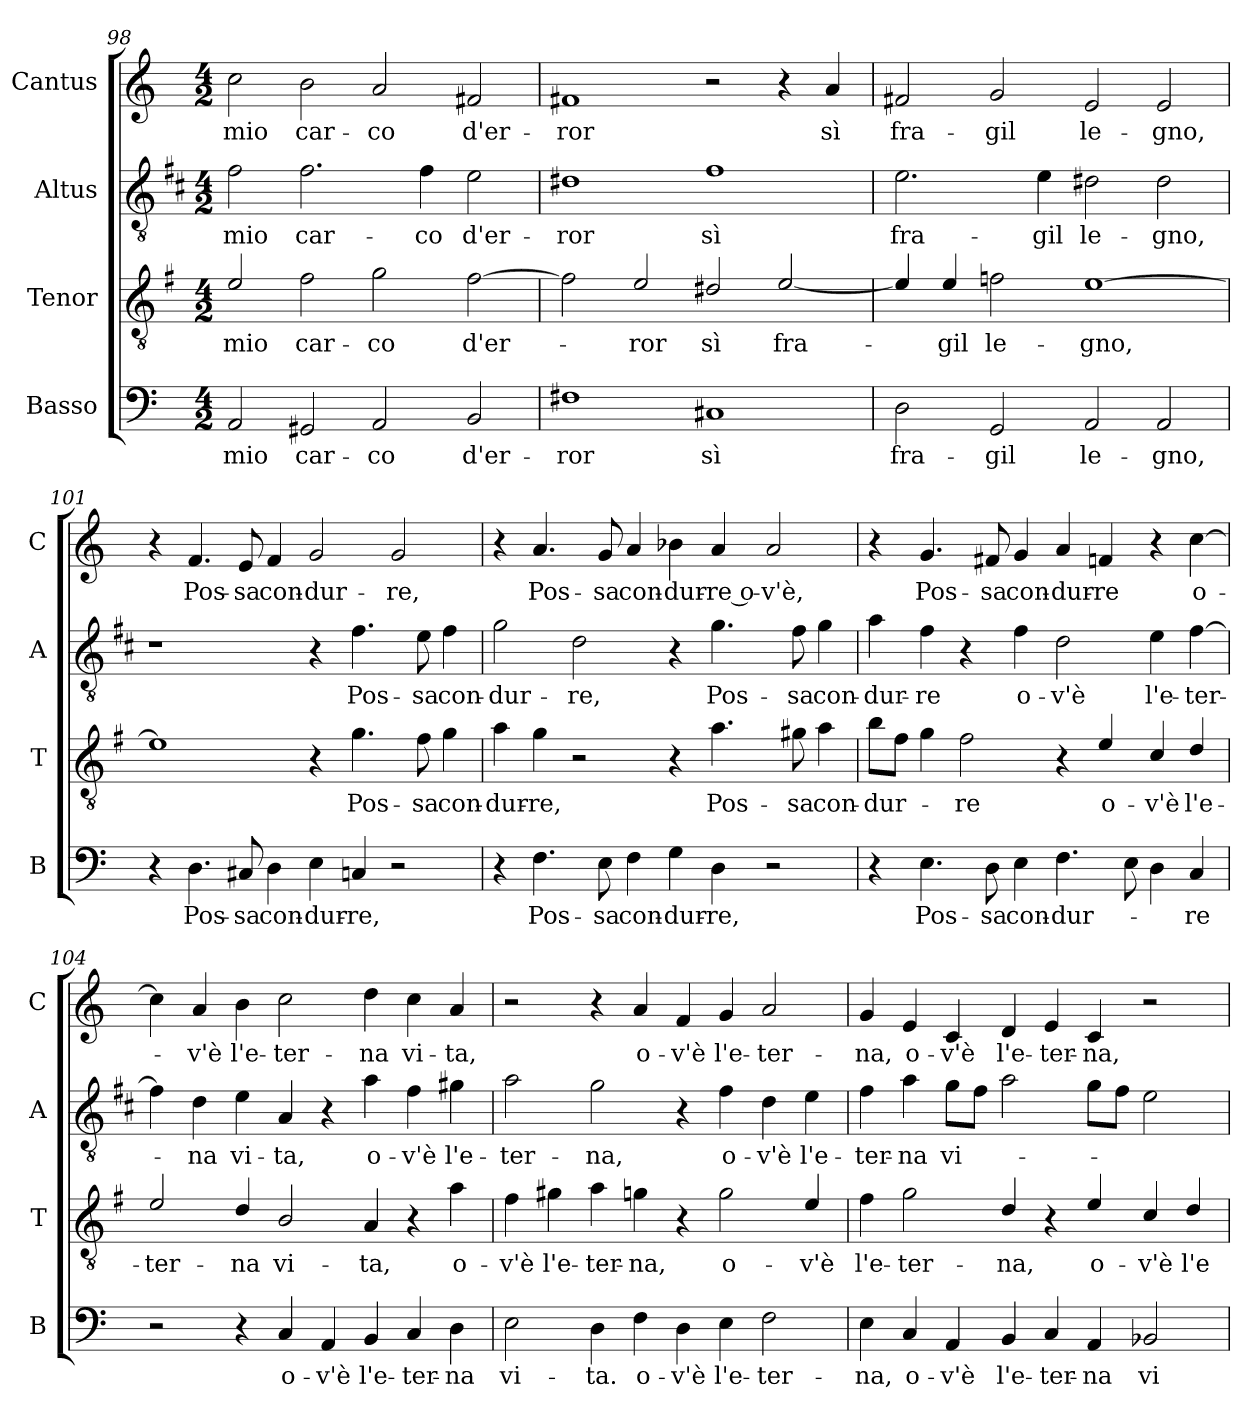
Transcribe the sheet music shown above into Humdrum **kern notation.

**kern	**text	**kern	**text	**kern	**text	**kern	**text
*part4	*part4	*part3	*part3	*part2	*part2	*part1	*part1
*staff4	*staff4	*staff3	*staff3	*staff2	*staff2	*staff1	*staff1
*I"Basso	*	*I"Tenor	*	*I"Altus	*	*I"Cantus	*
*I'B	*	*I'T	*	*I'A	*	*I'C	*
!!LO:LB:g=z
*clefF4	*	*clefGv2	*	*clefGv2	*	*clefG2	*
*	*	*ITrd4c7	*	*ITrd1c2	*	*	*
*k[]	*	*k[]	*	*k[]	*	*k[]	*
*C:	*	*C:	*	*C:	*	*C:	*
*M4/2	*	*M4/2	*	*M4/2	*	*M4/2	*
=98	=98	=98	=98	=98	=98	=98	=98
!	!LO:LY:b	!	!LO:LY:b	!	!LO:LY:b	!	!LO:LY:b
2AA/	mio	2A/	mio	2e\	mio	2cc\	mio
!	!LO:LY:b	!	!LO:LY:b	!	!LO:LY:b	!	!LO:LY:b
2GG#X/	car-	2B\	car-	2.e\	car-	2b\	car-
!	!LO:LY:b	!	!LO:LY:b	!	!	!	!LO:LY:b
2AA/	-co	2c\	-co	.	.	2a/	-co
!	!	!	!	!	!LO:LY:b	!	!
.	.	.	.	4e\	-co	.	.
!	!LO:LY:b	!	!LO:LY:b	!	!LO:LY:b	!	!LO:LY:b
2BB/	d'er-	[2B\	d'er-	2d\	d'er-	2f#X/	d'er-
=99	=99	=99	=99	=99	=99	=99	=99
!	!LO:LY:b	!	!	!	!LO:LY:b	!	!LO:LY:b
1F#X	-ror	2B\]	.	1c#X	-ror	1f#X	-ror
!	!	!	!LO:LY:b	!	!	!	!
.	.	2A/	-ror	.	.	.	.
!	!LO:LY:b	!	!LO:LY:b	!	!LO:LY:b	!	!
1C#X	sì	2G#X/	sì	1e	sì	2r	.
!	!	!	!LO:LY:b	!	!	!	!
.	.	[2A/	fra-	.	.	4r	.
!	!	!	!	!	!	!	!LO:LY:b
.	.	.	.	.	.	4a/	sì
=100	=100	=100	=100	=100	=100	=100	=100
!	!LO:LY:b	!	!	!	!LO:LY:b	!	!LO:LY:b
2D\	fra-	4A/]	.	2.d\	fra-	2f#X/	fra-
!	!	!	!LO:LY:b	!	!	!	!
.	.	4A/	-gil	.	.	.	.
!	!LO:LY:b	!	!LO:LY:b	!	!	!	!LO:LY:b
2GG/	-gil	2B-X\	le-	.	.	2g/	-gil
!	!	!	!	!	!LO:LY:b	!	!
.	.	.	.	4d\	-gil	.	.
!	!LO:LY:b	!	!LO:LY:b	!	!LO:LY:b	!	!LO:LY:b
2AA/	le-	[1A	-gno,	2c#X\	le-	2e/	le-
!	!LO:LY:b	!	!	!	!LO:LY:b	!	!LO:LY:b
2AA/	-gno,	.	.	2c#\	-gno,	2e/	-gno,
=101	=101	=101	=101	=101	=101	=101	=101
4r	.	1A]	.	1r	.	4r	.
!	!LO:LY:b	!	!	!	!	!	!LO:LY:b
4.D\	Pos-	.	.	.	.	4.f/	Pos-
!	!LO:LY:b	!	!	!	!	!	!LO:LY:b
8C#X/	-sa	.	.	.	.	8e/	-sa
!	!LO:LY:b	!	!	!	!	!	!LO:LY:b
4D\	con-	.	.	.	.	4f/	con-
!	!LO:LY:b	!	!	!	!	!	!LO:LY:b
4E\	-dur-	4r	.	4r	.	2g/	-dur-
!	!LO:LY:b	!	!LO:LY:b	!	!LO:LY:b	!	!
4Cn/	-re,	4.c\	Pos-	4.e\	Pos-	.	.
!	!	!	!	!	!	!	!LO:LY:b
2r	.	.	.	.	.	2g/	-re,
!	!	!	!LO:LY:b	!	!LO:LY:b	!	!
.	.	8B\	-sa	8d\	-sa	.	.
!	!	!	!LO:LY:b	!	!LO:LY:b	!	!
.	.	4c\	con-	4e\	con-	.	.
!!LO:LB:g=z
=102	=102	=102	=102	=102	=102	=102	=102
!	!	!	!LO:LY:b	!	!LO:LY:b	!	!
4r	.	4d\	-dur-	2f\	-dur-	4r	.
!	!LO:LY:b	!	!LO:LY:b	!	!	!	!LO:LY:b
4.F\	Pos-	4c\	-re,	.	.	4.a/	Pos-
!	!	!	!	!	!LO:LY:b	!	!
.	.	2r	.	2c\	-re,	.	.
!	!LO:LY:b	!	!	!	!	!	!LO:LY:b
8E\	-sa	.	.	.	.	8g/	-sa
!	!LO:LY:b	!	!	!	!	!	!LO:LY:b
4F\	con-	.	.	.	.	4a/	con-
!	!LO:LY:b	!	!	!	!	!	!LO:LY:b
4G\	-dur-	4r	.	4r	.	4b-X\	-dur-
!	!LO:LY:b	!	!LO:LY:b	!	!LO:LY:b	!	!LO:LY:b
4D\	-re,	4.d\	Pos-	4.f\	Pos-	4a/	-re o-
!	!	!	!	!	!	!	!LO:LY:b
2r	.	.	.	.	.	2a/	-v'è,
!	!	!	!LO:LY:b	!	!LO:LY:b	!	!
.	.	8c#X\	-sa	8e\	-sa	.	.
!	!	!	!LO:LY:b	!	!LO:LY:b	!	!
.	.	4d\	con-	4f\	con-	.	.
=103	=103	=103	=103	=103	=103	=103	=103
!	!	!	!LO:LY:b	!	!LO:LY:b	!	!
4r	.	8e\L	-dur-	4g\	-dur-	4r	.
.	.	8B\J	.	.	.	.	.
!	!LO:LY:b	!	!	!	!LO:LY:b	!	!LO:LY:b
4.E\	Pos-	4c\	.	4e\	-re	4.g/	Pos-
!	!	!	!LO:LY:b	!	!	!	!
.	.	2B\	-re	4r	.	.	.
!	!LO:LY:b	!	!	!	!	!	!LO:LY:b
8D\	-sa	.	.	.	.	8f#X/	-sa
!	!LO:LY:b	!	!	!	!LO:LY:b	!	!LO:LY:b
4E\	con-	.	.	4e\	o-	4g/	con-
!	!LO:LY:b	!	!	!	!LO:LY:b	!	!LO:LY:b
4.F\	-dur-	4r	.	2c\	-v'è	4a/	-dur-
!	!	!	!LO:LY:b	!	!	!	!LO:LY:b
.	.	4A/	o-	.	.	4fn/	-re
8E\	.	.	.	.	.	.	.
!	!	!	!LO:LY:b	!	!LO:LY:b	!	!
4D\	.	4F/	-v'è	4d\	l'e-	4r	.
!	!LO:LY:b	!	!LO:LY:b	!	!LO:LY:b	!	!LO:LY:b
4C/	-re	4G/	l'e-	[4e\	-ter-	[4cc\	o-
=104	=104	=104	=104	=104	=104	=104	=104
!	!	!	!LO:LY:b	!	!	!	!
2r	.	2A/	-ter-	4e\]	.	4cc\]	.
!	!	!	!	!	!LO:LY:b	!	!LO:LY:b
.	.	.	.	4c\	-na	4a/	-v'è
!	!	!	!LO:LY:b	!	!LO:LY:b	!	!LO:LY:b
4r	.	4G/	-na	4d\	vi-	4b\	l'e-
!	!LO:LY:b	!	!LO:LY:b	!	!LO:LY:b	!	!LO:LY:b
4C/	o-	2E/	vi-	4G/	-ta,	2cc\	-ter-
!	!LO:LY:b	!	!	!	!	!	!
4AA/	-v'è	.	.	4r	.	.	.
!	!LO:LY:b	!	!LO:LY:b	!	!LO:LY:b	!	!LO:LY:b
4BB/	l'e-	4D/	-ta,	4g\	o-	4dd\	-na
!	!LO:LY:b	!	!	!	!LO:LY:b	!	!LO:LY:b
4C/	-ter-	4r	.	4e\	-v'è	4cc\	vi-
!	!LO:LY:b	!	!LO:LY:b	!	!LO:LY:b	!	!LO:LY:b
4D\	-na	4d\	o-	4f#X\	l'e-	4a/	-ta,
=105	=105	=105	=105	=105	=105	=105	=105
!	!LO:LY:b	!	!LO:LY:b	!	!LO:LY:b	!	!
2E\	vi-	4B\	-v'è	2g\	-ter-	2r	.
!	!	!	!LO:LY:b	!	!	!	!
.	.	4c#X\	l'e-	.	.	.	.
!	!LO:LY:b	!	!LO:LY:b	!	!LO:LY:b	!	!
4D\	-ta.	4d\	-ter-	2f\	-na,	4r	.
!	!LO:LY:b	!	!LO:LY:b	!	!	!	!LO:LY:b
4F\	o-	4cn\	-na,	.	.	4a/	o-
!	!LO:LY:b	!	!	!	!	!	!LO:LY:b
4D\	-v'è	4r	.	4r	.	4f/	-v'è
!	!LO:LY:b	!	!LO:LY:b	!	!LO:LY:b	!	!LO:LY:b
4E\	l'e-	2c\	o-	4e\	o-	4g/	l'e-
!	!LO:LY:b	!	!	!	!LO:LY:b	!	!LO:LY:b
2F\	-ter-	.	.	4c\	-v'è	2a/	-ter-
!	!	!	!LO:LY:b	!	!LO:LY:b	!	!
.	.	4A/	-v'è	4d\	l'e-	.	.
!!LO:PB:g=z
=106	=106	=106	=106	=106	=106	=106	=106
!	!LO:LY:b	!	!LO:LY:b	!	!LO:LY:b	!	!LO:LY:b
4E\	-na,	4B\	l'e-	4e\	-ter-	4g/	-na,
!	!LO:LY:b	!	!LO:LY:b	!	!LO:LY:b	!	!LO:LY:b
4C/	o-	2c\	-ter-	4g\	-na	4e/	o-
!	!LO:LY:b	!	!	!	!LO:LY:b	!	!LO:LY:b
4AA/	-v'è	.	.	8f\L	vi-	4c/	-v'è
.	.	.	.	8e\J	.	.	.
!	!LO:LY:b	!	!LO:LY:b	!	!	!	!LO:LY:b
4BB/	l'e-	4G/	-na,	2g\	.	4d/	l'e-
!	!LO:LY:b	!	!	!	!	!	!LO:LY:b
4C/	-ter-	4r	.	.	.	4e/	-ter-
!	!LO:LY:b	!	!LO:LY:b	!	!	!	!LO:LY:b
4AA/	-na	4A/	o-	8f\L	.	4c/	-na,
.	.	.	.	8e\J	.	.	.
!	!LO:LY:b	!	!LO:LY:b	!	!	!	!
2BB-X/	vi-	4F/	-v'è	2d\	.	2r	.
!	!	!	!LO:LY:b	!	!	!	!
.	.	4G/	l'e-	.	.	.	.
=	=	=	=	=	=	=	=
*-	*-	*-	*-	*-	*-	*-	*-
